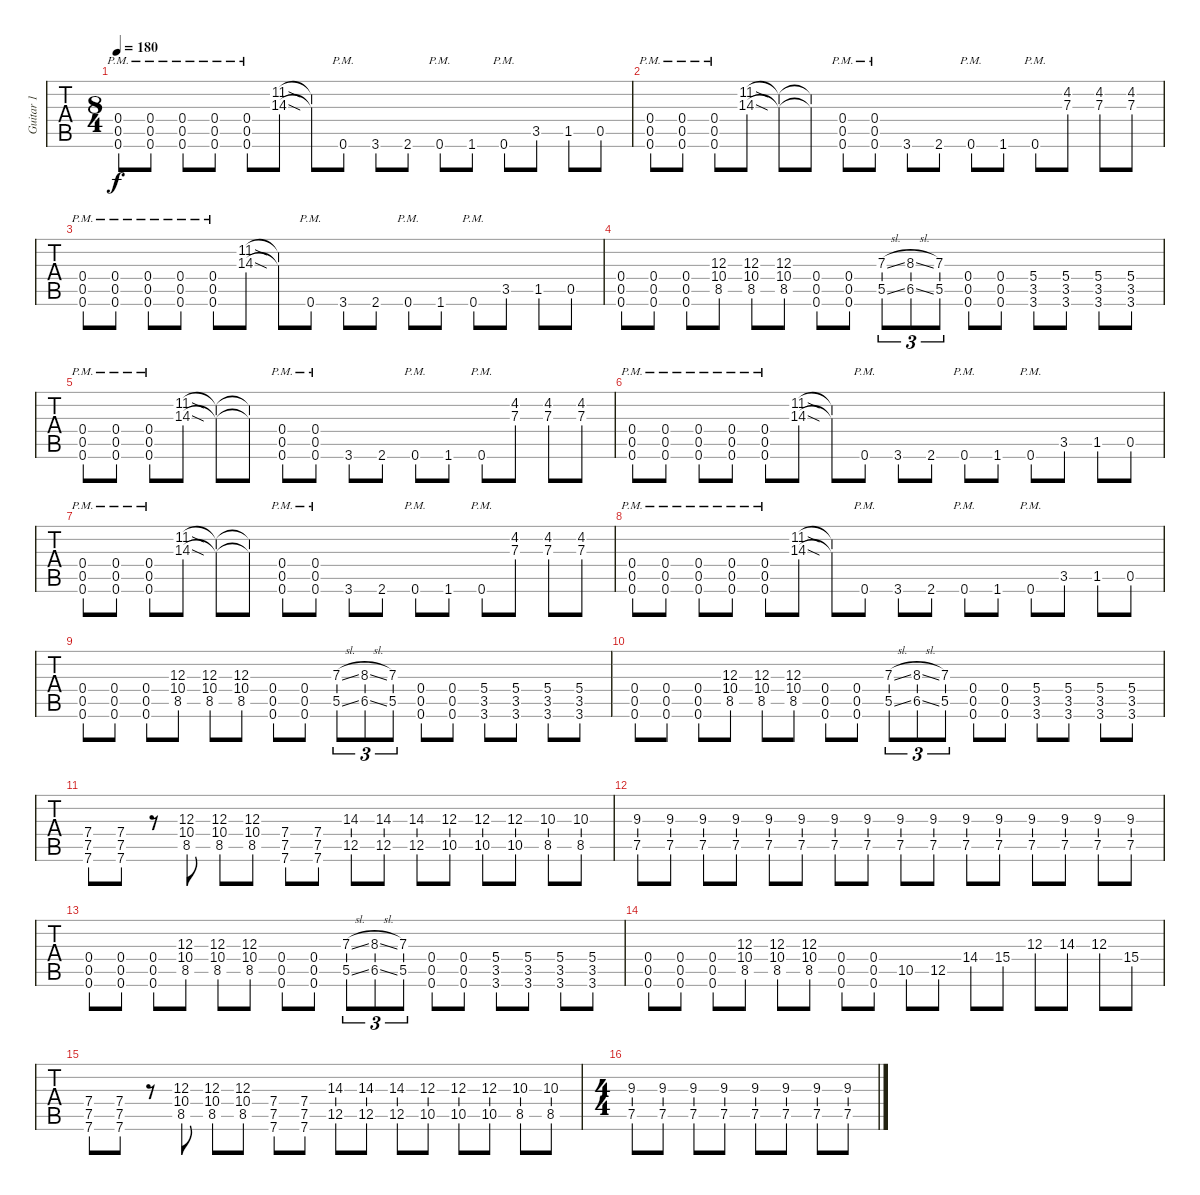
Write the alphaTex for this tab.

\track ("Guitar 1" "Guitar 1") {instrument distortionguitar}
\staff {tabs}
\tuning (Eb4 Bb3 Gb3 Db3 Ab2 Db2) {hide}
\ts (8 4)
\tempo 180
\clef g2
\ks c
(0.4{pm} 0.5{pm} 0.6{pm}).8{dy f} (0.4{pm} 0.5{pm} 0.6{pm}).8 (0.4{pm} 0.5{pm} 0.6{pm}).8 (0.4{pm} 0.5{pm} 0.6{pm}).8 (0.4{pm} 0.5{pm} 0.6{pm}).8 (11.2{sod} 14.3{sod}).8 (11.2{t} 14.3{t}).8 0.6{pm}.8 3.6.8 2.6.8 0.6{pm}.8 1.6.8 0.6{pm}.8 3.5.8 1.5.8 0.5.8 |
(0.4{pm} 0.5{pm} 0.6{pm}).8 (0.4{pm} 0.5{pm} 0.6{pm}).8 (0.4{pm} 0.5{pm} 0.6{pm}).8 (11.2{sod} 14.3{sod}).8 (11.2{t} 14.3{t}).8 (11.2{t} 14.3{t}).8 (0.4{pm} 0.5{pm} 0.6{pm}).8 (0.4{pm} 0.5{pm} 0.6{pm}).8 3.6.8 2.6.8 0.6{pm}.8 1.6.8 0.6{pm}.8 (4.2 7.3).8 (4.2 7.3).8 (4.2 7.3).8 |
(0.4{pm} 0.5{pm} 0.6{pm}).8 (0.4{pm} 0.5{pm} 0.6{pm}).8 (0.4{pm} 0.5{pm} 0.6{pm}).8 (0.4{pm} 0.5{pm} 0.6{pm}).8 (0.4{pm} 0.5{pm} 0.6{pm}).8 (11.2{sod} 14.3{sod}).8 (11.2{t} 14.3{t}).8 0.6{pm}.8 3.6.8 2.6.8 0.6{pm}.8 1.6.8 0.6{pm}.8 3.5.8 1.5.8 0.5.8 |
(0.4 0.5 0.6).8 (0.4 0.5 0.6).8 (0.4 0.5 0.6).8 (12.3 10.4 8.5).8 (12.3 10.4 8.5).8 (12.3 10.4 8.5).8 (0.4 0.5 0.6).8 (0.4 0.5 0.6).8 (7.3{sl} 5.5{sl}).8{tu (3 2)} (8.3{sl} 6.5{sl}).8{tu (3 2)} (7.3 5.5).8{tu (3 2)} (0.4 0.5 0.6).8 (0.4 0.5 0.6).8 (5.4 3.5 3.6).8 (5.4 3.5 3.6).8 (5.4 3.5 3.6).8 (5.4 3.5 3.6).8 |
(0.4{pm} 0.5{pm} 0.6{pm}).8 (0.4{pm} 0.5{pm} 0.6{pm}).8 (0.4{pm} 0.5{pm} 0.6{pm}).8 (11.2{sod} 14.3{sod}).8 (11.2{t} 14.3{t}).8 (11.2{t} 14.3{t}).8 (0.4{pm} 0.5{pm} 0.6{pm}).8 (0.4{pm} 0.5{pm} 0.6{pm}).8 3.6.8 2.6.8 0.6{pm}.8 1.6.8 0.6{pm}.8 (4.2 7.3).8 (4.2 7.3).8 (4.2 7.3).8 |
(0.4{pm} 0.5{pm} 0.6{pm}).8 (0.4{pm} 0.5{pm} 0.6{pm}).8 (0.4{pm} 0.5{pm} 0.6{pm}).8 (0.4{pm} 0.5{pm} 0.6{pm}).8 (0.4{pm} 0.5{pm} 0.6{pm}).8 (11.2{sod} 14.3{sod}).8 (11.2{t} 14.3{t}).8 0.6{pm}.8 3.6.8 2.6.8 0.6{pm}.8 1.6.8 0.6{pm}.8 3.5.8 1.5.8 0.5.8 |
(0.4{pm} 0.5{pm} 0.6{pm}).8 (0.4{pm} 0.5{pm} 0.6{pm}).8 (0.4{pm} 0.5{pm} 0.6{pm}).8 (11.2{sod} 14.3{sod}).8 (11.2{t} 14.3{t}).8 (11.2{t} 14.3{t}).8 (0.4{pm} 0.5{pm} 0.6{pm}).8 (0.4{pm} 0.5{pm} 0.6{pm}).8 3.6.8 2.6.8 0.6{pm}.8 1.6.8 0.6{pm}.8 (4.2 7.3).8 (4.2 7.3).8 (4.2 7.3).8 |
(0.4{pm} 0.5{pm} 0.6{pm}).8 (0.4{pm} 0.5{pm} 0.6{pm}).8 (0.4{pm} 0.5{pm} 0.6{pm}).8 (0.4{pm} 0.5{pm} 0.6{pm}).8 (0.4{pm} 0.5{pm} 0.6{pm}).8 (11.2{sod} 14.3{sod}).8 (11.2{t} 14.3{t}).8 0.6{pm}.8 3.6.8 2.6.8 0.6{pm}.8 1.6.8 0.6{pm}.8 3.5.8 1.5.8 0.5.8 |
(0.4 0.5 0.6).8 (0.4 0.5 0.6).8 (0.4 0.5 0.6).8 (12.3 10.4 8.5).8 (12.3 10.4 8.5).8 (12.3 10.4 8.5).8 (0.4 0.5 0.6).8 (0.4 0.5 0.6).8 (7.3{sl} 5.5{sl}).8{tu (3 2)} (8.3{sl} 6.5{sl}).8{tu (3 2)} (7.3 5.5).8{tu (3 2)} (0.4 0.5 0.6).8 (0.4 0.5 0.6).8 (5.4 3.5 3.6).8 (5.4 3.5 3.6).8 (5.4 3.5 3.6).8 (5.4 3.5 3.6).8 |
(0.4 0.5 0.6).8 (0.4 0.5 0.6).8 (0.4 0.5 0.6).8 (12.3 10.4 8.5).8 (12.3 10.4 8.5).8 (12.3 10.4 8.5).8 (0.4 0.5 0.6).8 (0.4 0.5 0.6).8 (7.3{sl} 5.5{sl}).8{tu (3 2)} (8.3{sl} 6.5{sl}).8{tu (3 2)} (7.3 5.5).8{tu (3 2)} (0.4 0.5 0.6).8 (0.4 0.5 0.6).8 (5.4 3.5 3.6).8 (5.4 3.5 3.6).8 (5.4 3.5 3.6).8 (5.4 3.5 3.6).8 |
(7.4 7.5 7.6).8 (7.4 7.5 7.6).8 r.8 (12.3 10.4 8.5).8 (12.3 10.4 8.5).8 (12.3 10.4 8.5).8 (7.4 7.5 7.6).8 (7.4 7.5 7.6).8 (14.3 12.5).8 (14.3 12.5).8 (14.3 12.5).8 (12.3 10.5).8 (12.3 10.5).8 (12.3 10.5).8 (10.3 8.5).8 (10.3 8.5).8 |
(9.3 7.5).8 (9.3 7.5).8 (9.3 7.5).8 (9.3 7.5).8 (9.3 7.5).8 (9.3 7.5).8 (9.3 7.5).8 (9.3 7.5).8 (9.3 7.5).8 (9.3 7.5).8 (9.3 7.5).8 (9.3 7.5).8 (9.3 7.5).8 (9.3 7.5).8 (9.3 7.5).8 (9.3 7.5).8 |
(0.4 0.5 0.6).8 (0.4 0.5 0.6).8 (0.4 0.5 0.6).8 (12.3 10.4 8.5).8 (12.3 10.4 8.5).8 (12.3 10.4 8.5).8 (0.4 0.5 0.6).8 (0.4 0.5 0.6).8 (7.3{sl} 5.5{sl}).8{tu (3 2)} (8.3{sl} 6.5{sl}).8{tu (3 2)} (7.3 5.5).8{tu (3 2)} (0.4 0.5 0.6).8 (0.4 0.5 0.6).8 (5.4 3.5 3.6).8 (5.4 3.5 3.6).8 (5.4 3.5 3.6).8 (5.4 3.5 3.6).8 |
(0.4 0.5 0.6).8 (0.4 0.5 0.6).8 (0.4 0.5 0.6).8 (12.3 10.4 8.5).8 (12.3 10.4 8.5).8 (12.3 10.4 8.5).8 (0.4 0.5 0.6).8 (0.4 0.5 0.6).8 10.5.8 12.5.8 14.4.8 15.4.8 12.3.8 14.3.8 12.3.8 15.4.8 |
(7.4 7.5 7.6).8 (7.4 7.5 7.6).8 r.8 (12.3 10.4 8.5).8 (12.3 10.4 8.5).8 (12.3 10.4 8.5).8 (7.4 7.5 7.6).8 (7.4 7.5 7.6).8 (14.3 12.5).8 (14.3 12.5).8 (14.3 12.5).8 (12.3 10.5).8 (12.3 10.5).8 (12.3 10.5).8 (10.3 8.5).8 (10.3 8.5).8 |
\ts (4 4)
(9.3 7.5).8 (9.3 7.5).8 (9.3 7.5).8 (9.3 7.5).8 (9.3 7.5).8 (9.3 7.5).8 (9.3 7.5).8 (9.3 7.5).8
